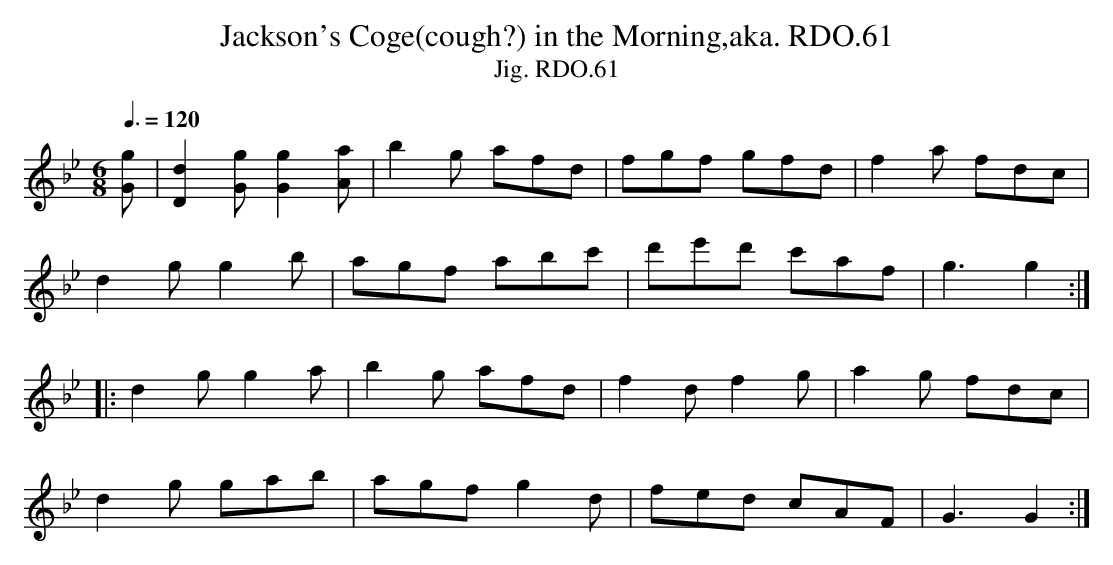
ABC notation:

X:1
T:Jackson's Coge(cough?) in the Morning,aka. RDO.61
T:Jig. RDO.61
M:6/8
L:1/8
Q:3/8=120
K:Gm
[Gg]|[D2d2][Gg][G2g2][Aa]|b2g afd|fgf gfd|f2a fdc|
d2gg2b|agf abc'|d'e'd' c'af|g3g2:|
|:d2gg2a|b2g afd|f2df2g|a2g fdc|
d2g gab|agfg2d|fed cAF|G3G2:|
